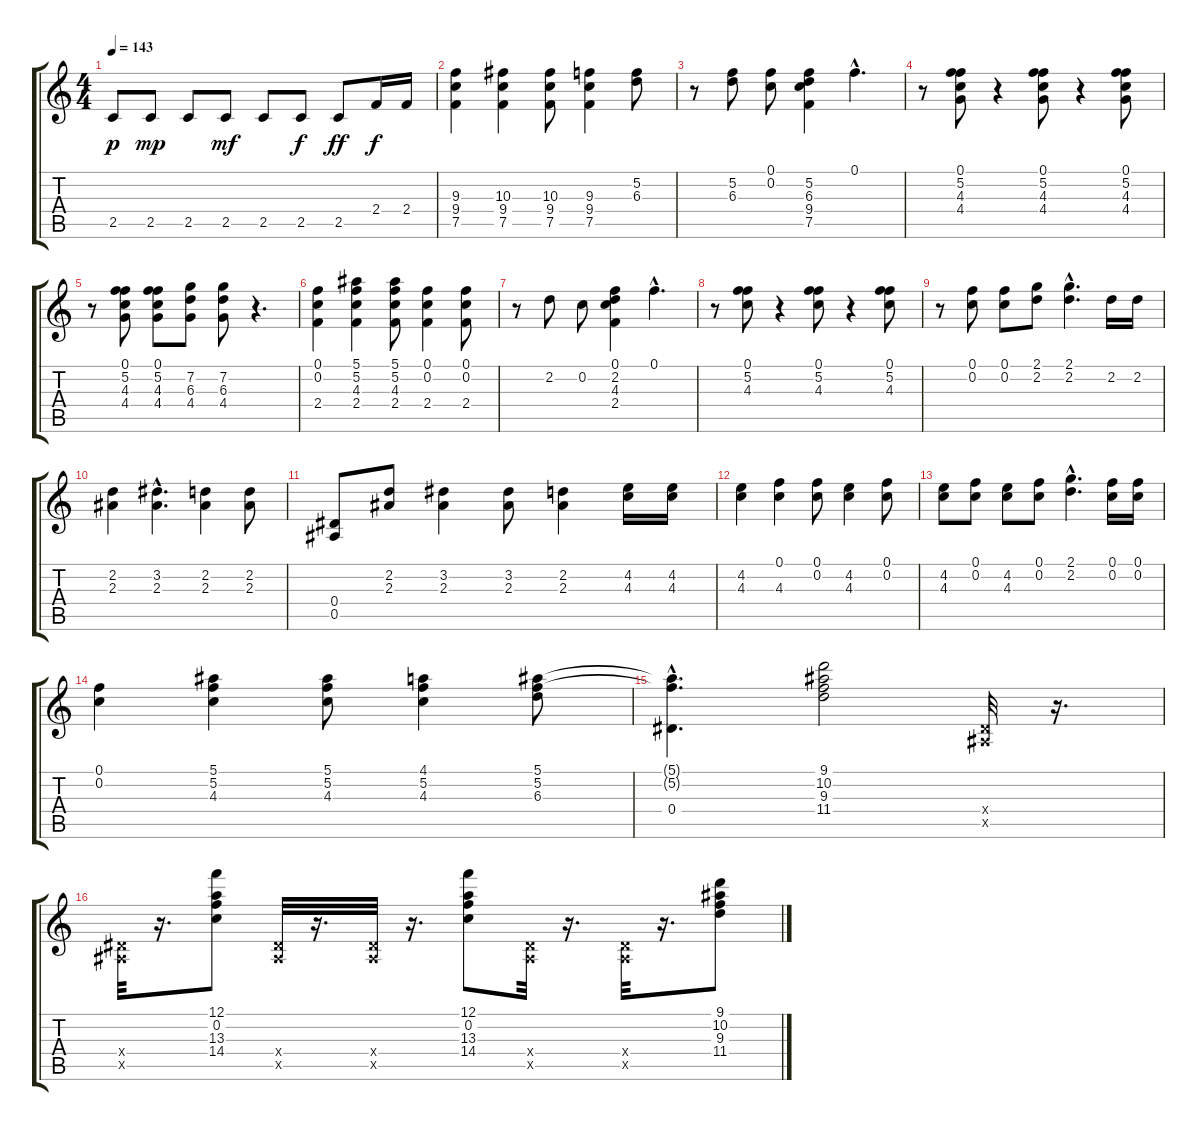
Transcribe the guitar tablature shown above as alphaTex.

\track "" {instrument electricguitarclean}
\staff {score tabs}
\tuning (F4 C4 Ab3 Eb3 Bb2 F2) {hide}
\ts (4 4)
\tempo 143
\clef g2
\ks c
2.5.8{dy p} 2.5.8{dy mp} 2.5.8 2.5.8{dy mf} 2.5.8 2.5.8{dy f} 2.5.8{dy ff} 2.4.16{dy f} 2.4.16 |
(9.3 9.4 7.5).4 (10.3 9.4 7.5).4 (10.3 9.4 7.5).8 (9.3 9.4 7.5).4 (5.2 6.3).8 |
r.8 (5.2 6.3).8 (0.1 0.2).8 (5.2 6.3 9.4 7.5).4 0.1{hac}.4{d} |
r.8 (0.1 5.2 4.3 4.4).8 r.4 (0.1 5.2 4.3 4.4).8 r.4 (0.1 5.2 4.3 4.4).8 |
r.8 (0.1 5.2 4.3 4.4).8 (0.1 5.2 4.3 4.4).8 (7.2 6.3 4.4).8 (7.2 6.3 4.4).8 r.4{d} |
(0.1 0.2 2.4).4 (5.1 5.2 4.3 2.4).4 (5.1 5.2 4.3 2.4).8 (0.1 0.2 2.4).4 (0.1 0.2 2.4).8 |
r.8 2.2.8 0.2.8 (0.1 2.2 4.3 2.4).4 0.1{hac}.4{d} |
r.8 (0.1 5.2 4.3).8 r.4 (0.1 5.2 4.3).8 r.4 (0.1 5.2 4.3).8 |
r.8 (0.1 0.2).8 (0.1 0.2).8 (2.1 2.2).8 (2.1{hac} 2.2{hac}).4{d} 2.2.16 2.2.16 |
(2.2 2.3).4 (3.2{hac} 2.3{hac}).4{d} (2.2 2.3).4 (2.2 2.3).8 |
(0.4 0.5).8 (2.2 2.3).8 (3.2 2.3).4 (3.2 2.3).8 (2.2 2.3).4 (4.2 4.3).16 (4.2 4.3).16 |
(4.2 4.3).4 (0.1 4.3).4 (0.1 0.2).8 (4.2 4.3).4 (0.1 0.2).8 |
(4.2 4.3).8 (0.1 0.2).8 (4.2 4.3).8 (0.1 0.2).8 (2.1{hac} 2.2{hac}).4{d} (0.1 0.2).16 (0.1 0.2).16 |
(0.1 0.2).4 (5.1 5.2 4.3).4 (5.1 5.2 4.3).8 (4.1 5.2 4.3).4 (5.1 5.2 6.3).8 |
(5.1{hac t} 5.2{hac t} 0.4{hac}).4{d} (9.1 10.2 9.3 11.4).2 (0.4{x} 0.5{x}).32 r.16{d} |
(0.4{x} 0.5{x}).32 r.16{d} (12.1 0.2 13.3 14.4).8 (0.4{x} 0.5{x}).32 r.16{d} (0.4{x} 0.5{x}).32 r.16{d} (12.1 0.2 13.3 14.4).8 (0.4{x} 0.5{x}).32 r.16{d} (0.4{x} 0.5{x}).32 r.16{d} (9.1 10.2 9.3 11.4).8
